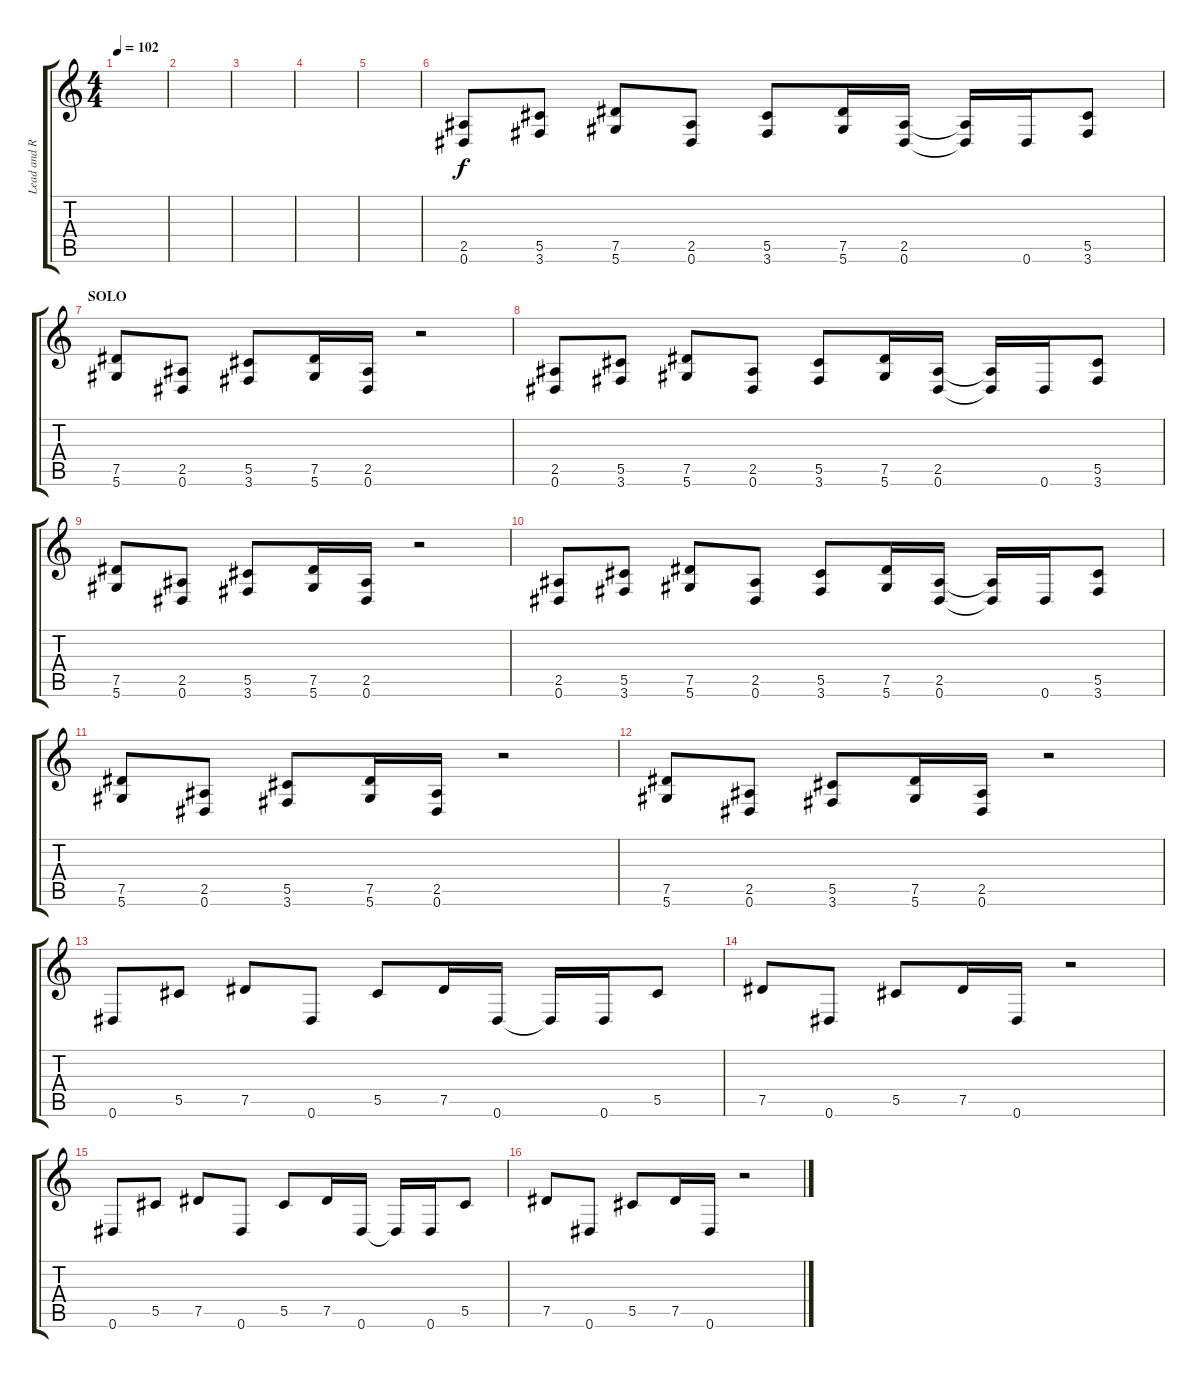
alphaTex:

\track ("Lead and Rhythm Fills" "Lead and R") {instrument overdrivenguitar}
\staff {score tabs}
\tuning (Eb4 Bb3 Gb3 Db3 Ab2 Eb2) {hide}
\ts (4 4)
\tempo 102
\clef g2
\ks c
|
|
|
|
|
(2.5 0.6).8 (5.5 3.6).8 (7.5 5.6).8 (2.5 0.6).8 (5.5 3.6).8 (7.5 5.6).16 (2.5 0.6).16 (2.5{t} 0.6{t}).16 0.6.16 (5.5 3.6).8 |
\section ("" "SOLO")
(7.5 5.6).8 (2.5 0.6).8 (5.5 3.6).8 (7.5 5.6).16 (2.5 0.6).16 r.2 |
(2.5 0.6).8 (5.5 3.6).8 (7.5 5.6).8 (2.5 0.6).8 (5.5 3.6).8 (7.5 5.6).16 (2.5 0.6).16 (2.5{t} 0.6{t}).16 0.6.16 (5.5 3.6).8 |
(7.5 5.6).8 (2.5 0.6).8 (5.5 3.6).8 (7.5 5.6).16 (2.5 0.6).16 r.2 |
(2.5 0.6).8 (5.5 3.6).8 (7.5 5.6).8 (2.5 0.6).8 (5.5 3.6).8 (7.5 5.6).16 (2.5 0.6).16 (2.5{t} 0.6{t}).16 0.6.16 (5.5 3.6).8 |
(7.5 5.6).8 (2.5 0.6).8 (5.5 3.6).8 (7.5 5.6).16 (2.5 0.6).16 r.2 |
(7.5 5.6).8 (2.5 0.6).8 (5.5 3.6).8 (7.5 5.6).16 (2.5 0.6).16 r.2 |
0.6.8 5.5.8 7.5.8 0.6.8 5.5.8 7.5.16 0.6.16 0.6{t}.16 0.6.16 5.5.8 |
7.5.8 0.6.8 5.5.8 7.5.16 0.6.16 r.2 |
0.6.8 5.5.8 7.5.8 0.6.8 5.5.8 7.5.16 0.6.16 0.6{t}.16 0.6.16 5.5.8 |
7.5.8 0.6.8 5.5.8 7.5.16 0.6.16 r.2
